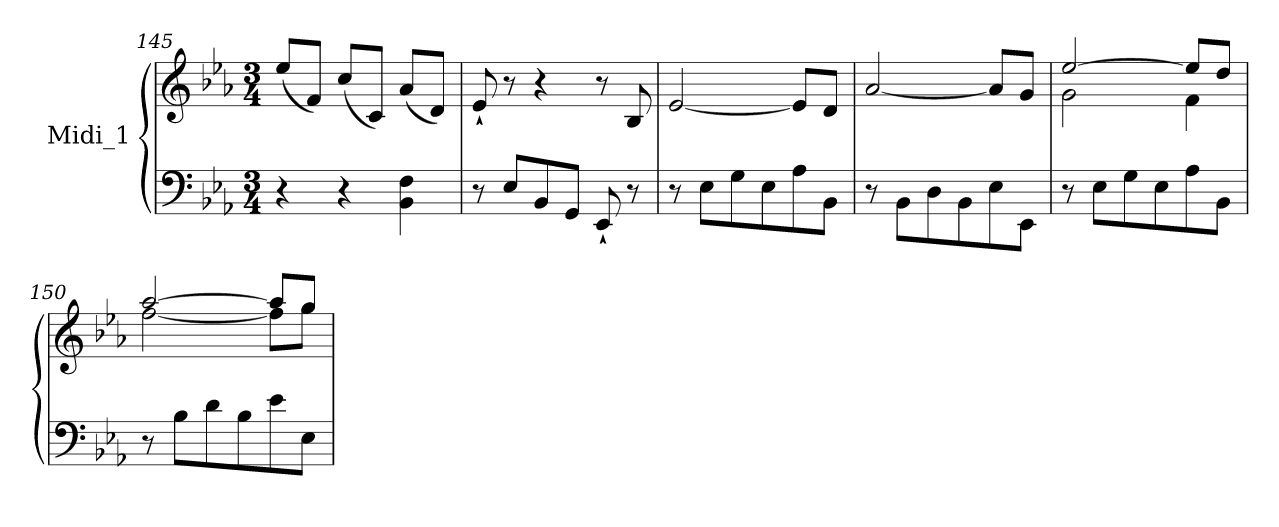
**kern	**kern
*part1	*part1
*staff2	*staff1
*I"Midi_1	*
*clefF4	*clefG2
*k[b-e-a-]	*k[b-e-a-]
*E-:	*E-:
*M3/4	*M3/4
=145	=145
4r	(8ee-/L
.	8f/J)
4r	(8cc/L
.	8c/J)
4BB-\ 4F\	(8a-/L
.	8d/J)
=146	=146
8r	8e-`/
8E-/L	8r
8BB-/	4r
8GG/J	.
8EE-`/	8r
8r	8B-/
=147	=147
8r	[2e-/
8E-\L	.
8G\	.
8E-\	.
8A-\	8e-/L]
8BB-\J	8d/J
!!LO:LB:g=z
=148	=148
*^	*
2ryy	8r	[2a-/
.	8BB-\L	.
.	8D\	.
.	8BB-\	.
4ryy	8E-\	8a-/L]
.	8EE-\J	8g/J
*v	*v	*
=149	=149
*	*^
8r	[2ee-/	2g\
8E-\L	.	.
8G\	.	.
8E-\	.	.
8A-\	8ee-/L]	4f\
8BB-\J	8dd/J	.
=150	=150	=150
8r	[2aa-/	[2ff\
8B-\L	.	.
8d\	.	.
8B-\	.	.
8e-\	8aa-/L]	8ff\L]
8E-\J	8gg/J	8gg\J
*	*v	*v
=	=
*-	*-
